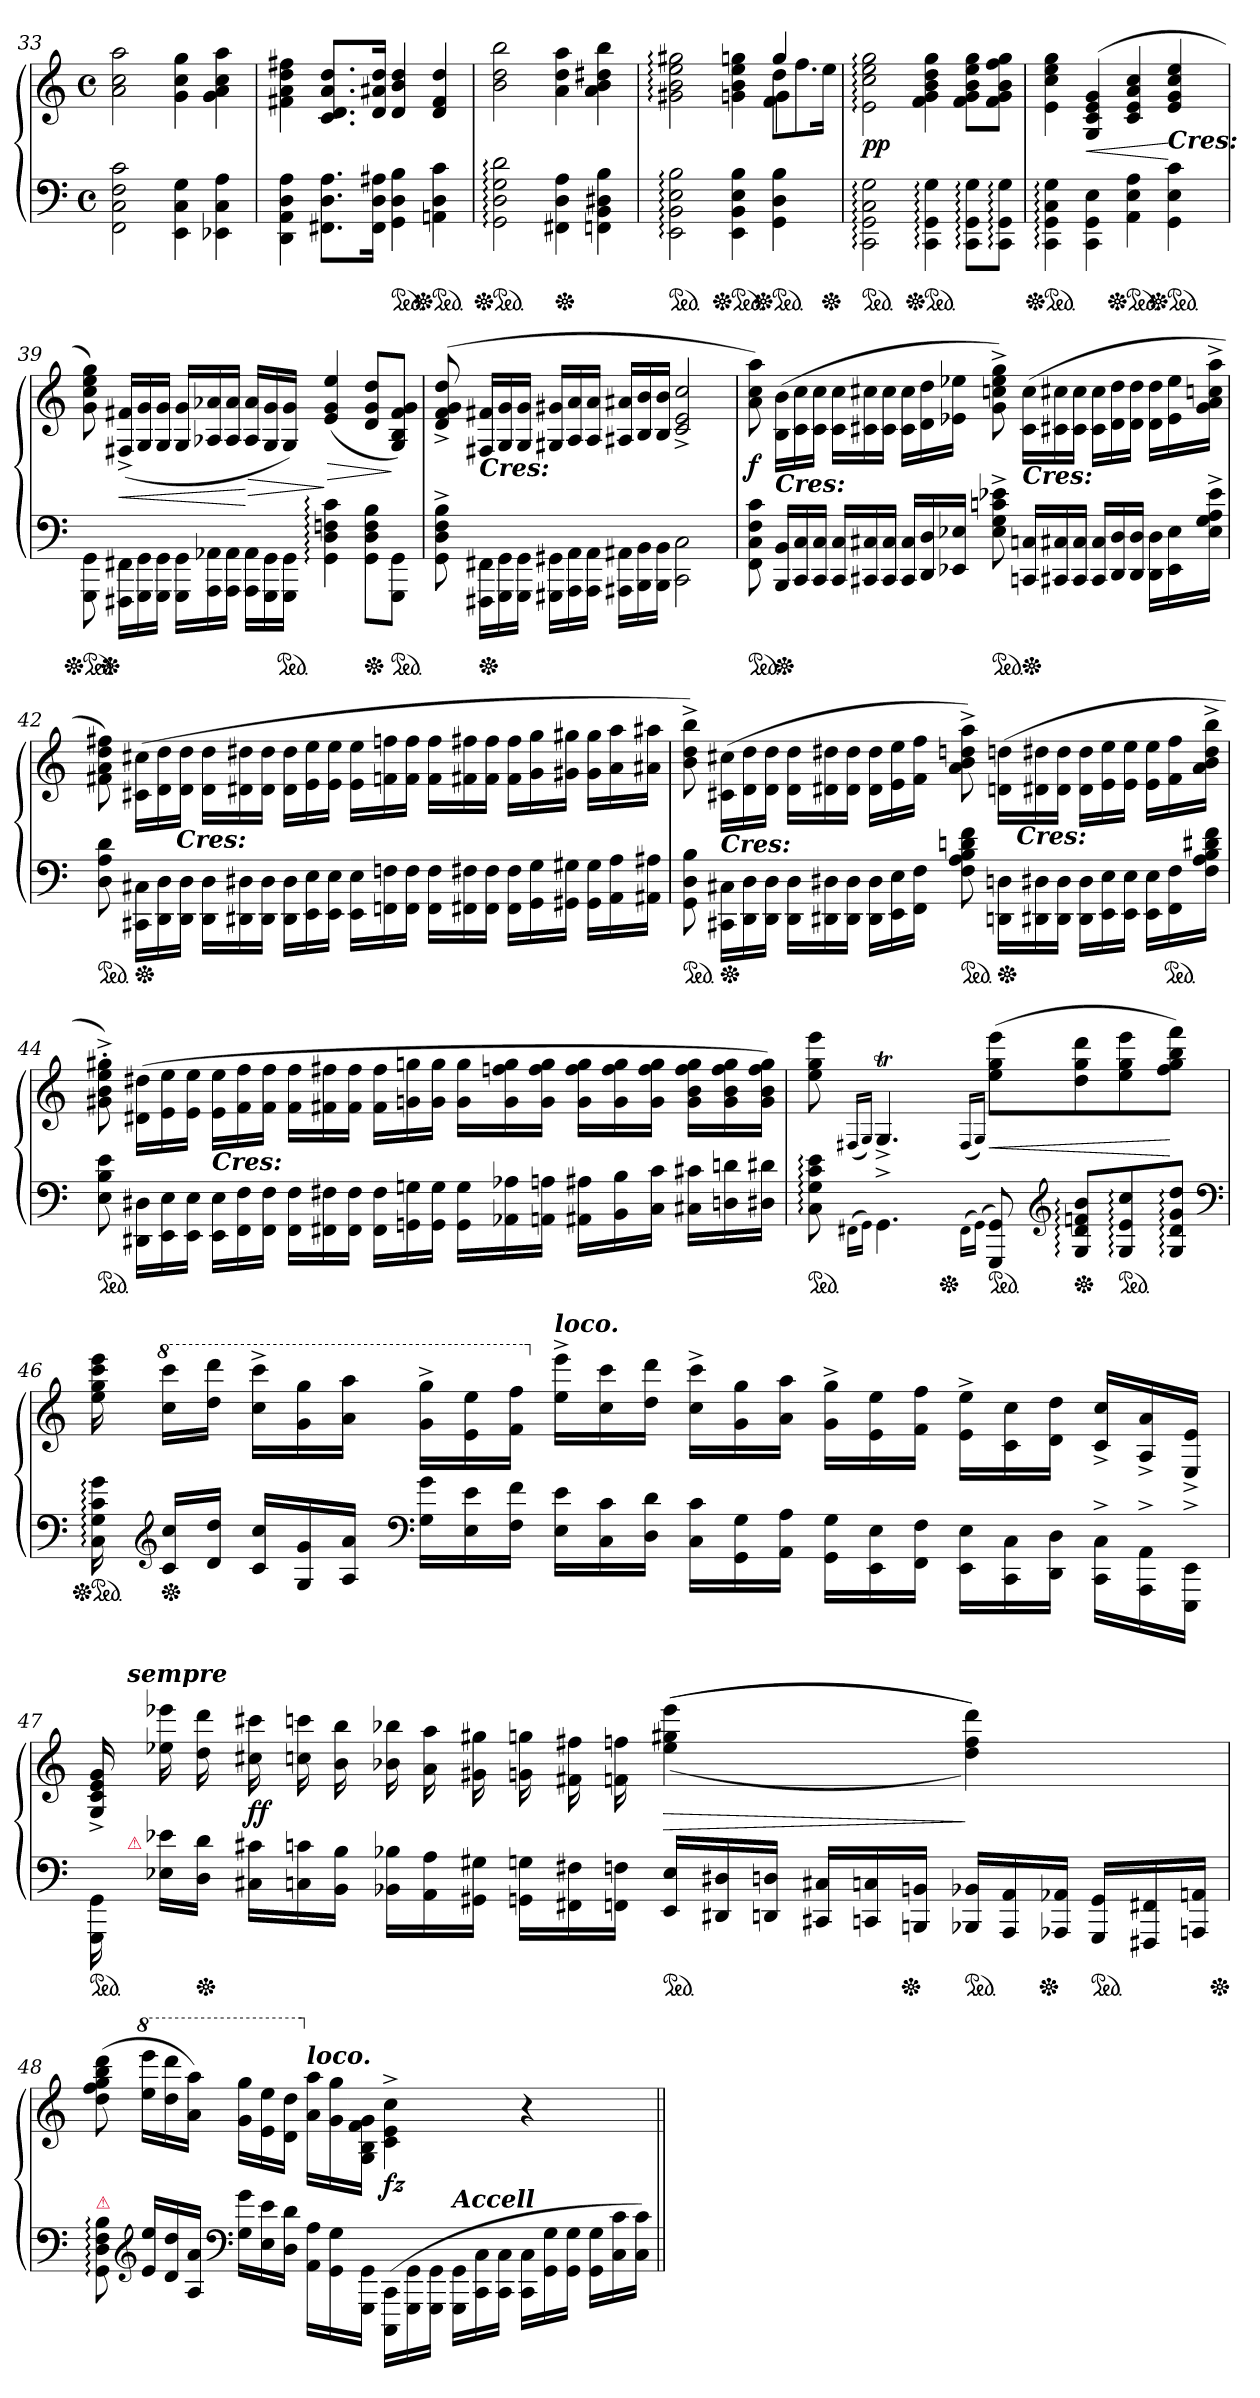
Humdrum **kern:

**kern	**kern	**dynam
*part1	*part1	*part1
*staff2	*staff1	*staff1/2
*clefF4	*clefG2	*
*k[]	*k[]	*
*M4/4	*M4/4	*
*met(c)	*met(c)	*
=33	=33	=33
2FF\ 2C\ 2F\ 2c\	2a 2cc 2aa	.
4EE\ 4C\ 4G\	4g 4cc 4gg	.
4EE-X\ 4C\ 4A\	4g 4a 4cc 4aa	.
=34	=34	=34
4DD\ 4AA\ 4D\ 4A\	4f#X 4a 4dd 4ff#X	.
8.FF#X\ 8.D\ 8.A\L	8.c 8.d 8.a 8.ddL	.
16FF# 16D 16A#XJk	16d 16a#X 16ddJk	.
*ped	*	*
4GG\ 4D\ 4B\	4d 4b 4dd	.
*Xped	*	*
*ped	*	*
4AAn\ 4D\ 4c\	4d 4f# 4dd	.
=35	=35	=35
!LO:TX:b:color=crimson:t=⚠	!	!
*Xped	*	*
*ped	*	*
2GG:\ 2D:\ 2G:\ 2d:\	2b 2dd 2bb	.
*Xped	*	*
4FF#X\ 4D\ 4A\	4a 4dd 4aa	.
4FFn\ 4BB\ 4D#X\ 4B\	4a 4b 4dd#X 4bb	.
=36	=36	=36
*	*^	*
*	*	*^	*
!LO:TX:b:color=crimson:t=⚠	!	!	!	!
*ped	*	*	*	*
2EE:\ 2BB:\ 2E:\ 2B:\	2g#X:\ 2b:\ 2ee:\ 2gg#X:\	2.rcyy	2.ryy	.
*Xped	*	*	*	*
*ped	*	*	*	*
4EE\ 4BB\ 4E\ 4B\	4gn\ 4b\ 4ee\ 4ggn\	.	.	.
*	*Xtuplet	*	*	*
*Xped	*	*	*	*
*ped	*	*	*	*
4GG\ 4D\ 4B\	12dd\L	4f\ 4g\	4gg/	.
.	12.ff	.	.	.
*Xped	*	*	*	*
.	24eeJk	.	.	.
*	*v	*v	*v	*
=37	=37	=37
*ped	*	*
2CC:\ 2GG:\ 2C:\ 2G:\	2e: 2cc: 2ee: 2gg:	pp
*Xped	*	*
*ped	*	*
4CC:\ 4GG:\ 4G:\	4f 4g 4b 4dd 4gg	.
8CC:\ 8GG:\ 8G:\L	8f 8g 8b 8ee 8ggL	.
8CC:\ 8GG:\ 8G:\J	8f 8g 8b 8ff 8ggJ	.
=38	=38	=38
*Xped	*	*
*ped	*	*
4CC:\ 4GG:\ 4C:\ 4G:\	4e 4cc 4ee 4gg	.
4CC\ 4GG\ 4E\	(>4G/ 4c/ 4e/ 4g/	<
*Xped	*	*
*ped	*	*
4AA 4E 4A	4c 4e 4a 4cc	.
!	!LO:TX:c:Bi:t=Cres&colon;	!
*Xped	*	*
*ped	*	*
4GG 4E 4c	4e 4g 4cc 4ee	[
=39	=39	=39
*	*^	*
*Xped	*	*	*
*ped	*	*	*
8GGG\ 8GG\	8g 8cc 8ee 8gg)	16ryy	.
*Xped	*	*	*
.	.	2...ryy	.
*Xtuplet	*	*	*
24FFF#X\ 24FF#X\LL	(>24F#X^>/ 24f#X^>/LL	.	<
24GGG\ 24GG\	24G/ 24g/	.	.
24GGG\ 24GG\JJ	24G/ 24g/JJ	.	.
24GGG\ 24GG\LL	24G/ 24g/LL	.	.
24AAA 24AA-X	24A-X 24a-X	.	.
24AAA\ 24AA-\JJ	24A-/ 24a-/JJ	.	.
24AAA\ 24AA-\LL	24A-/ 24a-/LL	.	[ >
24GGG\ 24GG\	24G/ 24g/	.	.
*ped	*	*	*
24GGG\ 24GG\JJ	24G/ 24g/JJ)	.	.
4GG: 4D: 4Fn: 4c:	(<4e 4g 4ee	.	] >
*Xped	*	*	*
8GG 8D 8F 8BL	8d 8g 8ddL	.	.
*ped	*	*	*
8GGG\ 8GG\J	8G 8B 8f# 8gJ)	.	]
*	*v	*v	*
=40	=40	=40
8GG^> 8D^> 8F^> 8B^>	(>8d^< 8f^< 8g^< 8dd^<	.
!	!LO:TX:c:Bi:t=Cres&colon;	!
*Xped	*	*
24FFF#X\ 24FF#X\LL	24F#X 24f#XLL	.
24GGG\ 24GG\	24G/ 24g/	.
24GGG\ 24GG\JJ	24G/ 24g/JJ	.
24GGG#X\ 24GG#X\LL	24G#X 24g#XLL	.
24AAA\ 24AA\	24A/ 24a/	.
24AAA\ 24AA\JJ	24A/ 24a/JJ	.
24AAA#X\ 24AA#X\LL	24A#X 24a#XLL	.
24BBB\ 24BB\	24B/ 24b/	.
24BBB\ 24BB\JJ	24B/ 24b/JJ	.
2CC\ 2C\	2c^< 2e^< 2cc^<	.
=41	=41	=41
!LO:TX:a:color=crimson:t=⚠	!	!
*ped	*	*
8FF 8C 8F 8c	8a 8cc 8aa)	f
!	!LO:TX:c:Bi:t=Cres&colon;	!
*Xped	*	*
16BBB 16BBLL	(>16B\ 16b\LL	.
16CC 16C	16c 16cc	.
16CC 16CJJ	16c 16ccJJ	.
16CC 16CLL	16c 16ccLL	.
16CC#X 16C#X	16c#X\ 16cc#X\	.
16CC# 16C#JJ	16c# 16cc#JJ	.
16CC# 16C#LL	16c#\ 16cc#\LL	.
16DD 16D	16d 16dd	.
16EE-X 16E-XJJ	16e-X 16ee-XJJ	.
*ped	*	*
8E-^> 8G^> 8cn^> 8e-X^>	8g^> 8ccn^> 8ee-^> 8gg^>)	.
!	!LO:TX:c:Bi:t=Cres&colon;	!
*Xped	*	*
16CCn 16CnLL	(>16c# 16ccLL	.
16CC#X 16C#X	16c#X 16cc#X	.
16CC# 16C#JJ	16c#\ 16cc#\JJ	.
16CC# 16C#LL	16c#\ 16cc#\LL	.
16DD 16D	16d 16dd	.
16DD 16DJJ	16d 16ddJJ	.
16DD\ 16D\LL	16d\ 16dd\LL	.
16EE- 16E-	16e- 16ee-	.
16E-^> 16G^> 16A^> 16e-^>JJ	16g^> 16a^> 16ccn^> 16aa^>JJ	.
=42	=42	=42
*ped	*	*
8D 8A 8d	8f#X 8a 8dd 8ff#X)	.
*Xped	*	*
24CC#X\ 24C#X\LL	(>24c#X\ 24cc#X\LL	.
24DD 24D	24d 24dd	.
!	!LO:TX:c:Bi:t=Cres&colon;	!
24DD 24DJJ	24d 24ddJJ	.
24DD\ 24D\LL	24d\ 24dd\LL	.
24DD#X 24D#X	24d#X 24dd#X	.
24DD# 24D#JJ	24d# 24dd#JJ	.
24DD#\ 24D#\LL	24d#\ 24dd#\LL	.
24EE 24E	24e 24ee	.
24EE 24EJJ	24e 24eeJJ	.
24EE\ 24E\LL	24e 24eeLL	.
24FFn 24Fn	24fn 24ffn	.
24FF 24FJJ	24f 24ffJJ	.
24FF\ 24F\LL	24f 24ffLL	.
24FF#X 24F#X	24f#X 24ff#X	.
24FF# 24F#JJ	24f# 24ff#JJ	.
24FF#\ 24F#\LL	24f# 24ff#LL	.
24GG 24G	24g 24gg	.
24GG#X 24G#XJJ	24g#X 24gg#XJJ	.
24GG#\ 24G#\LL	24g# 24gg#LL	.
24AA 24A	24a 24aa	.
24AA#X 24A#XJJ	24a#X 24aa#XJJ	.
=43	=43	=43
*ped	*	*
8GG 8D 8B	8b^< 8dd^< 8bb^<)	.
!	!LO:TX:c:Bi:t=Cres&colon;	!
*Xped	*	*
24CC#X\ 24C#X\LL	(>24c#X\ 24cc#X\LL	.
24DD 24D	24d 24dd	.
24DD 24DJJ	24d 24ddJJ	.
24DD\ 24D\LL	24d\ 24dd\LL	.
24DD#X 24D#X	24d#X 24dd#X	.
24DD# 24D#JJ	24d# 24dd#JJ	.
24DD#\ 24D#\LL	24d#\ 24dd#\LL	.
24EE 24E	24e 24ee	.
24FF 24FJJ	24f 24ffJJ	.
*ped	*	*
8F 8A 8B 8dn 8f	8a^< 8b^< 8ddn^< 8aa^<)	.
!LO:TX:a:color=crimson:t=⚠	!	!
*Xped	*	*
24DDn\ 24Dn\LL	(>24dn\ 24ddn\LL	.
!	!LO:TX:c:Bi:t=Cres&colon;	!
24DD#X 24D#X	24d#X 24dd#X	.
24DD# 24D#JJ	24d# 24dd#JJ	.
24DD#\ 24D#\LL	24d#\ 24dd#\LL	.
24EE 24E	24e 24ee	.
24EE 24EJJ	24e 24eeJJ	.
24EE 24ELL	24e 24eeLL	.
*ped	*	*
24FF 24F	24f 24ff	.
24F 24A 24B 24d#X 24fJJ	24a^< 24b^< 24dd#^< 24bb^<JJ	.
=44	=44	=44
*ped	*	*
8E 8B 8e	8g#X'>^< 8b'>^< 8ee'>^< 8gg#X'>^<)	.
16DD#X\ 16D#X\LL	(>16d#X\ 16dd#X\LL	.
16EE 16E	16e 16ee	.
16EE 16EJJ	16e 16eeJJ	.
!	!LO:TX:c:Bi:t=Cres&colon;	!
16EE\ 16E\LL	16e 16eeLL	.
16FF 16F	16f 16ff	.
16FF 16FJJ	16f 16ffJJ	.
16FF\ 16F\LL	16f 16ffLL	.
16FF#X 16F#X	16f#X 16ff#X	.
16FF# 16F#JJ	16f# 16ff#JJ	.
16FF#\ 16F#\LL	16f# 16ff#LL	.
16GGn 16Gn	16gn 16ggn	.
16GG 16GJJ	16g 16ggJJ	.
16GG 16GLL	16g 16ggLL	.
16AA-X 16A-X	16g 16ffn 16gg	.
16AAn 16AnJJ	16g 16ff 16ggJJ	.
16AA#X 16A#XLL	16g 16ff 16ggLL	.
16BB 16B	16g 16ff 16gg	.
16C 16cJJ	16g 16ff 16ggJJ	.
16C#X 16c#XLL	16g 16b 16ff 16ggLL	.
16Dn 16dn	16g 16b 16ff 16gg	.
16D#X 16d#XJJ	16g 16b 16ff 16ggJJ)	.
=45	=45	=45
*	*^	*
*ped	*	*	*
8C: 8G: 8c: 8e:	8ee 8gg 8eee	4ryy	.
(>16qFF#X\LL	(<16qF#X/LL	.	.
16qGG\JJ)	16qG/JJ)	.	.
4.GG^<\	4.GT^>/	.	.
.	.	16ryy	.
*Xped	*	*	*
.	.	2ryy	.
(>16qFF#\LL	(<16qF#/LL	.	.
(<16qGG\JJ)	16qG/JJ)	.	.
!LO:TX:a:Bi:t=Ritenuto.	!	!	!
*ped	*	*	*
8GGG 8GG)	(>8ee 8gg 8eeeL	.	<
*clefG2	*	*	*
*Xped	*	*	*
8G: 8d: 8fn: 8b:L	8dd 8gg 8ddd	.	.
*ped	*	*	*
8G: 8e: 8cc:	8ee 8gg 8eee	.	.
.	.	8.ryy	.
8G: 8d: 8g: 8dd:J	8ff 8gg 8bb 8fffJ)	.	[
*clefF4	*	*	*
*	*v	*v	*
=46	=46	=46
*Xped	*	*
*ped	*	*
24C: 24G: 24c: 24g:	24ee 24gg 24ccc 24eee	.
*clefG2	*	*
*	*8va	*
*Xped	*	*
24c 24ccLL	24ccc 24ccccLL	.
24d 24ddJJ	24ddd 24ddddJJ	.
24c 24ccLL	24ccc^< 24cccc^<LL	.
24G 24g	24gg 24ggg	.
24A 24aJJ	24aa 24aaaJJ	.
*clefF4	*	*
24G 24gLL	24gg^< 24ggg^<LL	.
24E 24e	24ee 24eee	.
24F 24fJJ	24ff 24fffJJ	.
*	*X8va	*
!	!LO:TX:a:Bi:t=loco.	!
24E 24eLL	24ee^< 24eee^<LL	.
24C 24c	24cc 24ccc	.
24D 24dJJ	24dd 24dddJJ	.
24C 24cLL	24cc^< 24ccc^<LL	.
24GG 24G	24g 24gg	.
24AA 24AJJ	24a 24aaJJ	.
24GG\ 24G\LL	24g^< 24gg^<LL	.
24EE 24E	24e 24ee	.
24FF 24FJJ	24f 24ffJJ	.
24EE\ 24E\LL	24e^<\ 24ee^<\LL	.
24CC 24C	24c 24cc	.
24DD 24DJJ	24d 24ddJJ	.
24CC^<\ 24C^<\LL	24c^> 24cc^>LL	.
24AAA^<\ 24AA^<\	24A^>/ 24a^>/	.
24EEE^<\ 24EE^<\JJ	24E^>/ 24e^>/JJ	.
=47	=47	=47
!LO:TX:b:color=crimson:t=⚠	!	!
*ped	*	*
24GGG\ 24GG\	24G^</ 24c^</ 24e^</ 24g^</	.
!	!LO:TX:a:Bi:t=sempre	!
!LO:TX:a:color=crimson:t=⚠	!	!
24E-X 24e-XLL	24ee-X 24eee-X	.
*Xped	*	*
24D 24dJJ	24dd 24ddd	.
24C#X 24c#XLL	24cc#X 24ccc#X	ff
24Cn 24cn	24ccn 24cccn	.
24BB 24BJJ	24b 24bb	.
24BB-X 24B-XLL	24b-X 24bb-X	.
24AA 24A	24a 24aa	.
24GG#X 24G#XJJ	24g#X 24gg#X	.
24GGn\ 24Gn\LL	24gn 24ggn	.
24FF#X 24F#X	24f#X 24ff#X	.
24FFn 24FnJJ	24fn 24ffn	.
*ped	*	*
24EE 24E-LL	(<(>(>4ee- 4gg#X 4eee-	>
24DD#X 24D#X	.	.
24DDn 24DnJJ	.	.
24CC#X 24C#XLL	.	.
24CCn 24Cn	.	.
*Xped	*	*
24BBBn 24BBnJJ	.	.
*ped	*	*
24BBB-X 24BB-XLL	4dd 4ff 4ddd)))	]
24AAA 24AA	.	.
*Xped	*	*
24AAA-X 24AA-XJJ	.	.
*ped	*	*
24GGG 24GGLL	.	.
24FFF#X 24FF#X	.	.
24AAAn 24AAnJJ	.	.
*Xped	*	*
=48	=48	=48
!LO:TX:a:color=crimson:t=⚠	!	!
8GG: 8D: 8F: 8B:	(8dd 8ff 8gg 8bb 8ddd	.
*clefG2	*	*
*	*8va	*
24e/ 24ee/LL	24eee 24eeeeLL	.
24d 24dd	24ddd 24dddd	.
24A 24aJJ	24aa\ 24aaa\JJ)	.
*clefF4	*	*
24G\ 24g\LL	24gg\ 24ggg\LL	.
24E 24e	24ee 24eee	.
24D 24dJJ	24dd 24dddJJ	.
*	*X8va	*
!	!LO:TX:a:Bi:t=loco.	!
24AA\ 24A\LL	24a\ 24aa\LL	.
24GG 24G	24g 24gg	.
24GGG 24GGJJ	24G 24B 24f 24gJJ	.
(>24CCC\ 24CC\LL	4c^>\ 4e^>\ 4cc^>\	fz
24GGG 24GG	.	.
24GGG 24GGJJ	.	.
!LO:TX:a:Bi:t=Accell	!	!
24GGG\ 24GG\LL	.	.
24CC 24C	.	.
24CC 24CJJ	.	.
24CC\ 24C\LL	4r	.
24GG 24G	.	.
24GG 24GJJ	.	.
24GG\ 24G\LL	.	.
24C 24c	.	.
24C 24cJJ)	.	.
=||	=||	=||
*-	*-	*-
